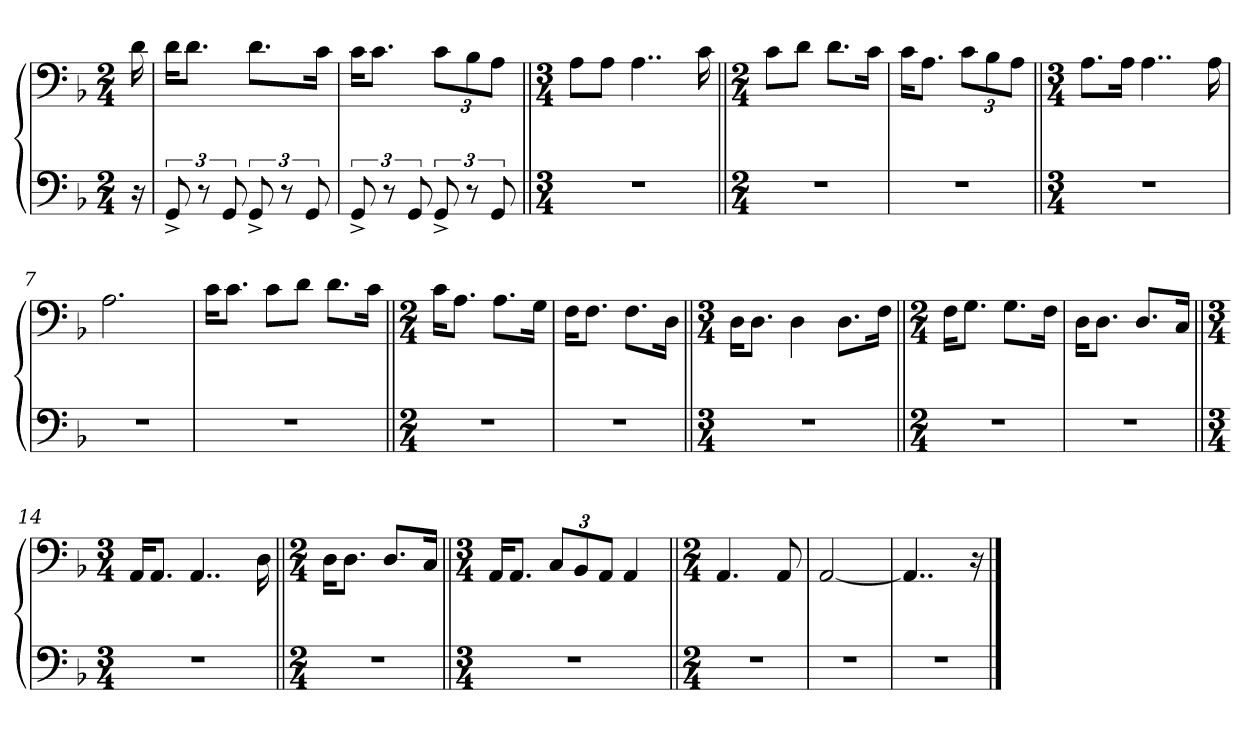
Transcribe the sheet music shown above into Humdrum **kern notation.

**kern	**kern
*part1	*part1
*staff2	*staff1
*clefF4	*clefF4
*k[b-]	*k[b-]
*M2/4	*M2/4
=	=
16r	16d\
=1	=1
12GG^/	16d\KL
.	8.d\J
12r	.
12GG/	.
12GG^/	8.d\L
12r	.
12GG/	.
.	16c\Jk
=2	=2
12GG^/	16c\KL
.	8.c\J
12r	.
12GG/	.
12GG^/	12c\L
12r	12B-\
12GG/	12A\J
=3||	=3||
*M3/4	*M3/4
2.r	8A\L
.	8A\J
.	4..A\
.	16c\
=4||	=4||
*M2/4	*M2/4
2r	8c\L
.	8d\J
.	8.d\L
.	16c\Jk
=5	=5
2r	16c\KL
.	8.A\J
.	12c\L
.	12B-\
.	12A\J
=6||	=6||
*M3/4	*M3/4
2.r	8.A\L
.	16A\Jk
.	4..A\
.	16A\
=7	=7
2.r	2.A\
=8	=8
2.r	16c\KL
.	8.c\J
.	8c\L
.	8d\J
.	8.d\L
.	16c\Jk
=9||	=9||
*M2/4	*M2/4
2r	16c\KL
.	8.A\J
.	8.A\L
.	16G\Jk
=10	=10
2r	16F\KL
.	8.F\J
.	8.F\L
.	16D\Jk
=11||	=11||
*M3/4	*M3/4
2.r	16D\KL
.	8.D\J
.	4D\
.	8.D\L
.	16F\Jk
=12||	=12||
*M2/4	*M2/4
2r	16F\KL
.	8.G\J
.	8.G\L
.	16F\Jk
=13	=13
2r	16D\KL
.	8.D\J
.	8.D/L
.	16C/Jk
=14||	=14||
*M3/4	*M3/4
2.r	16AA/KL
.	8.AA/J
.	4..AA/
.	16D\
=15||	=15||
*M2/4	*M2/4
2r	16D\KL
.	8.D\J
.	8.D/L
.	16C/Jk
=16||	=16||
*M3/4	*M3/4
2.r	16AA/KL
.	8.AA/J
.	12C/L
.	12BB-/
.	12AA/J
.	4AA/
=17||	=17||
*M2/4	*M2/4
2r	4.AA/
.	8AA/
=18	=18
2r	[2AA/
=19	=19
2r	4..AA/]
.	16r
==	==
*-	*-
